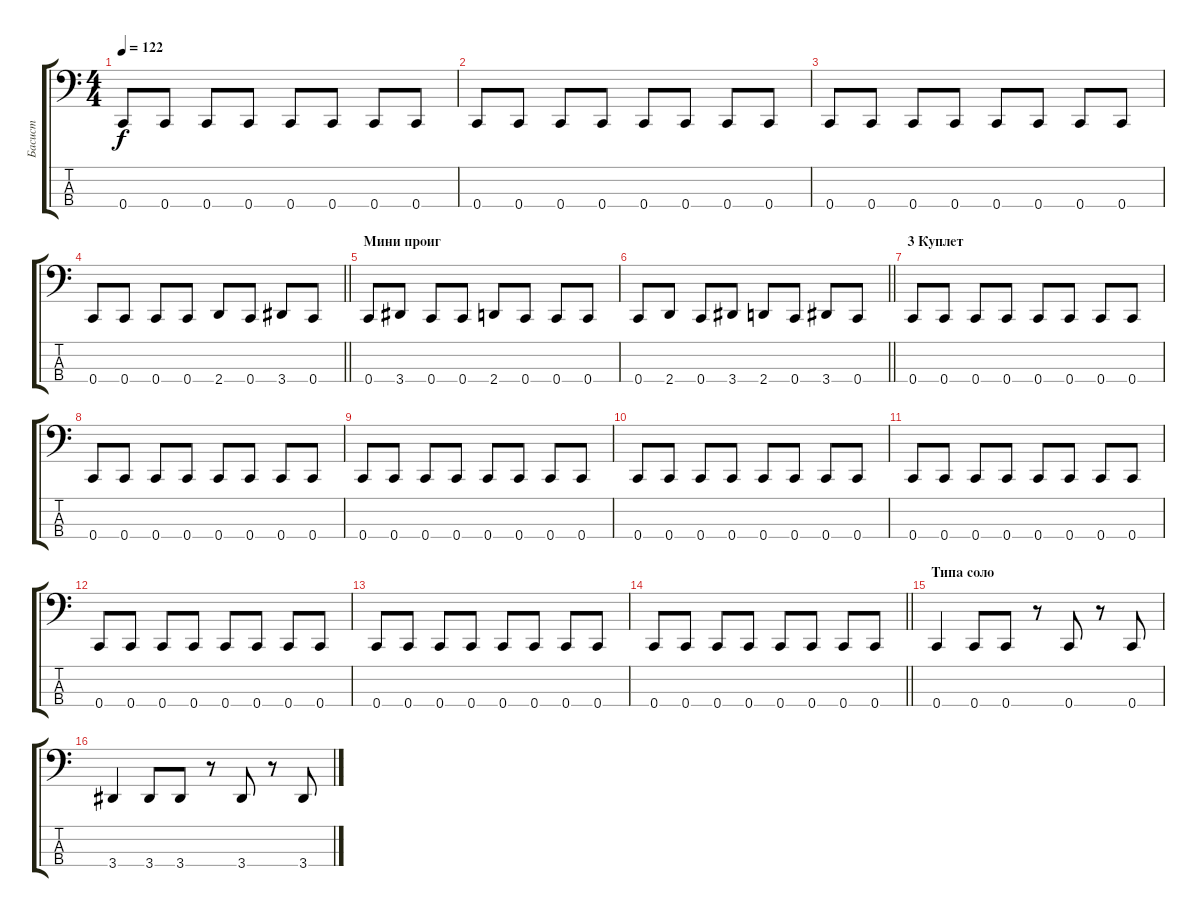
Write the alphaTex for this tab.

\track ("Басист" "Басист") {instrument electricbassfinger}
\staff {score tabs}
\tuning (F2 C2 G1 C1) {hide}
\ts (4 4)
\tempo 122
\clef f4
\ks c
0.4.8{dy f} 0.4.8 0.4.8 0.4.8 0.4.8 0.4.8 0.4.8 0.4.8 |
0.4.8 0.4.8 0.4.8 0.4.8 0.4.8 0.4.8 0.4.8 0.4.8 |
0.4.8 0.4.8 0.4.8 0.4.8 0.4.8 0.4.8 0.4.8 0.4.8 |
\barLineRight lightlight
0.4.8 0.4.8 0.4.8 0.4.8 2.4.8 0.4.8 3.4.8 0.4.8 |
\section ("" "Мини проиг")
0.4.8 3.4.8 0.4.8 0.4.8 2.4.8 0.4.8 0.4.8 0.4.8 |
\barLineRight lightlight
0.4.8 2.4.8 0.4.8 3.4.8 2.4.8 0.4.8 3.4.8 0.4.8 |
\section ("" "3 Куплет")
0.4.8 0.4.8 0.4.8 0.4.8 0.4.8 0.4.8 0.4.8 0.4.8 |
0.4.8 0.4.8 0.4.8 0.4.8 0.4.8 0.4.8 0.4.8 0.4.8 |
0.4.8 0.4.8 0.4.8 0.4.8 0.4.8 0.4.8 0.4.8 0.4.8 |
0.4.8 0.4.8 0.4.8 0.4.8 0.4.8 0.4.8 0.4.8 0.4.8 |
0.4.8 0.4.8 0.4.8 0.4.8 0.4.8 0.4.8 0.4.8 0.4.8 |
0.4.8 0.4.8 0.4.8 0.4.8 0.4.8 0.4.8 0.4.8 0.4.8 |
0.4.8 0.4.8 0.4.8 0.4.8 0.4.8 0.4.8 0.4.8 0.4.8 |
\barLineRight lightlight
0.4.8 0.4.8 0.4.8 0.4.8 0.4.8 0.4.8 0.4.8 0.4.8 |
\section ("" "Типа соло")
0.4.4 0.4.8 0.4.8 r.8 0.4.8 r.8 0.4.8 |
3.4.4 3.4.8 3.4.8 r.8 3.4.8 r.8 3.4.8
